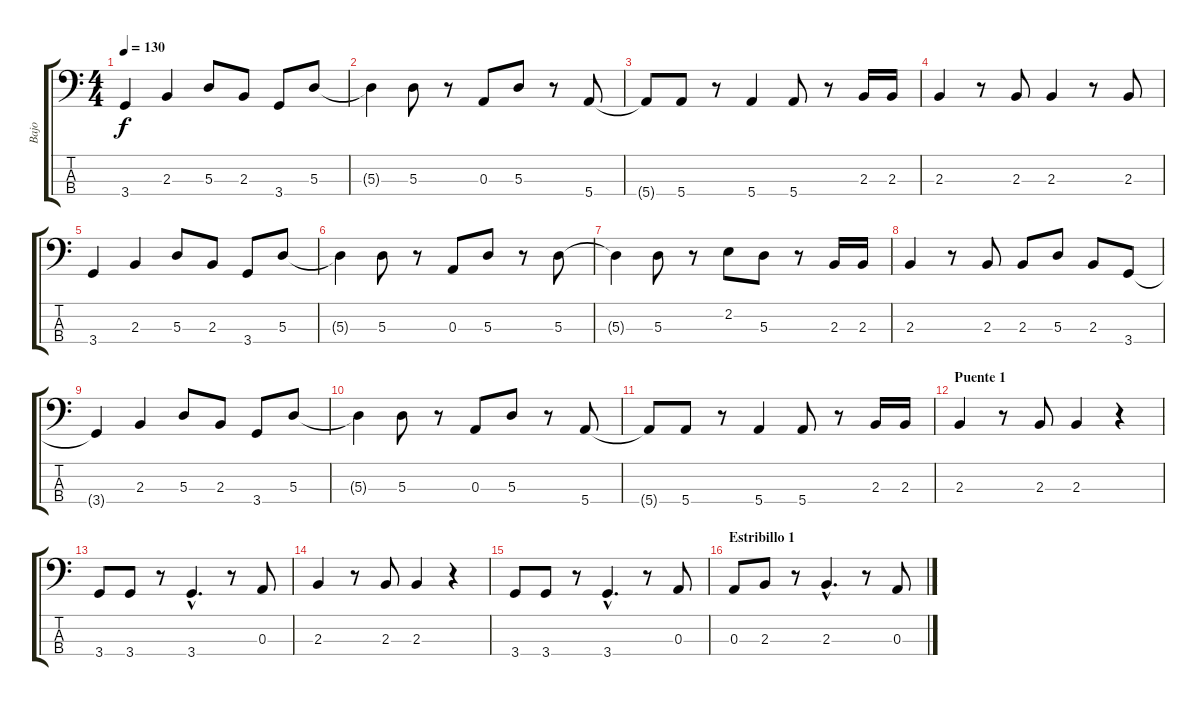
\track ("Bajo" "Bajo") {instrument electricbasspick}
\staff {score tabs}
\tuning (G2 D2 A1 E1) {hide}
\ts (4 4)
\tempo 130
\clef f4
\ks c
3.4{t}.4{dy f} 2.3.4 5.3.8 2.3.8 3.4.8 5.3.8 |
5.3{t}.4 5.3.8 r.8 0.3.8 5.3.8 r.8 5.4.8 |
5.4{t}.8 5.4.8 r.8 5.4.4 5.4.8 r.8 2.3.16 2.3.16 |
2.3.4 r.8 2.3.8 2.3.4 r.8 2.3.8 |
3.4.4 2.3.4 5.3.8 2.3.8 3.4.8 5.3.8 |
5.3{t}.4 5.3.8 r.8 0.3.8 5.3.8 r.8 5.3.8 |
5.3{t}.4 5.3.8 r.8 2.2.8 5.3.8 r.8 2.3.16 2.3.16 |
2.3.4 r.8 2.3.8 2.3.8 5.3.8 2.3.8 3.4.8 |
3.4{t}.4 2.3.4 5.3.8 2.3.8 3.4.8 5.3.8 |
5.3{t}.4 5.3.8 r.8 0.3.8 5.3.8 r.8 5.4.8 |
5.4{t}.8 5.4.8 r.8 5.4.4 5.4.8 r.8 2.3.16 2.3.16 |
\section ("" "Puente 1")
2.3.4 r.8 2.3.8 2.3.4 r.4 |
3.4.8 3.4.8 r.8 3.4{hac}.4{d} r.8 0.3.8 |
2.3.4 r.8 2.3.8 2.3.4 r.4 |
3.4.8 3.4.8 r.8 3.4{hac}.4{d} r.8 0.3.8 |
\section ("" "Estribillo 1")
0.3.8 2.3.8 r.8 2.3{hac}.4{d} r.8 0.3.8
